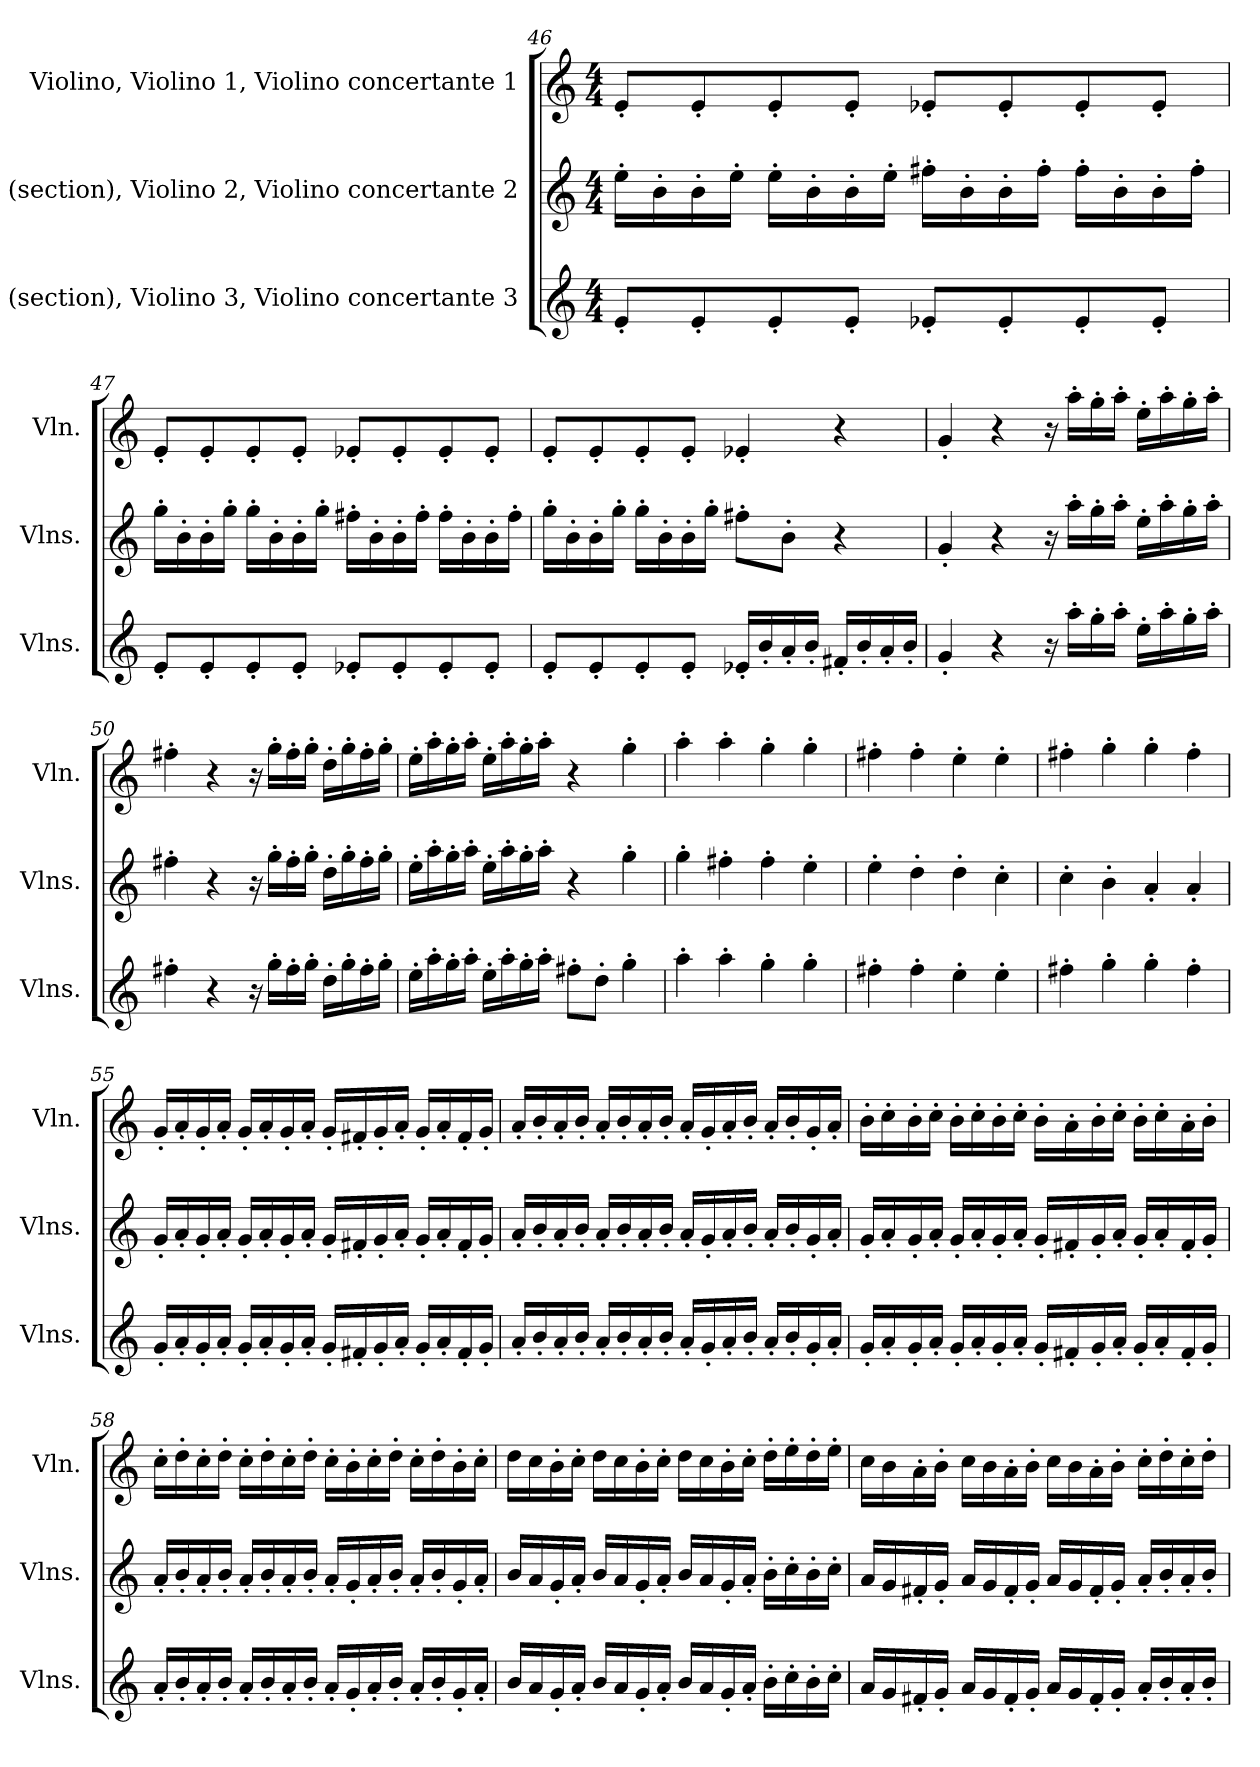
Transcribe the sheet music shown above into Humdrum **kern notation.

**kern	**kern	**kern
*part3	*part2	*part1
*staff3	*staff2	*staff1
*I"Violins (section), Violino 3, Violino concertante 3	*I"Violins (section), Violino 2, Violino concertante 2	*I"Violino, Violino 1, Violino concertante 1
*I'Vlns.	*I'Vlns.	*I'Vln.
*clefG2	*clefG2	*clefG2
*k[]	*k[]	*k[]
*M4/4	*M4/4	*M4/4
=46	=46	=46
8e'/L	16ee'\LL	8e'/L
.	16b'\	.
8e'/	16b'\	8e'/
.	16ee'\JJ	.
8e'/	16ee'\LL	8e'/
.	16b'\	.
8e'/J	16b'\	8e'/J
.	16ee'\JJ	.
8e-X'/L	16ff#X'\LL	8e-X'/L
.	16b'\	.
8e-'/	16b'\	8e-'/
.	16ff#'\JJ	.
8e-'/	16ff#'\LL	8e-'/
.	16b'\	.
8e-'/J	16b'\	8e-'/J
.	16ff#'\JJ	.
!!LO:LB:g=z
=47	=47	=47
8e'/L	16gg'\LL	8e'/L
.	16b'\	.
8e'/	16b'\	8e'/
.	16gg'\JJ	.
8e'/	16gg'\LL	8e'/
.	16b'\	.
8e'/J	16b'\	8e'/J
.	16gg'\JJ	.
8e-X'/L	16ff#X'\LL	8e-X'/L
.	16b'\	.
8e-'/	16b'\	8e-'/
.	16ff#'\JJ	.
8e-'/	16ff#'\LL	8e-'/
.	16b'\	.
8e-'/J	16b'\	8e-'/J
.	16ff#'\JJ	.
=48	=48	=48
8e'/L	16gg'\LL	8e'/L
.	16b'\	.
8e'/	16b'\	8e'/
.	16gg'\JJ	.
8e'/	16gg'\LL	8e'/
.	16b'\	.
8e'/J	16b'\	8e'/J
.	16gg'\JJ	.
16e-X'/LL	8ff#X'\L	4e-X'/
16b'/	.	.
16a'/	8b'\J	.
16b'/JJ	.	.
16f#X'/LL	4r	4r
16b'/	.	.
16a'/	.	.
16b'/JJ	.	.
!!LO:LB:g=z
=49	=49	=49
4g'/	4g'/	4g'/
4r	4r	4r
16r	16r	16r
16aa'\LL	16aa'\LL	16aa'\LL
16gg'\	16gg'\	16gg'\
16aa'\JJ	16aa'\JJ	16aa'\JJ
16ee'\LL	16ee'\LL	16ee'\LL
16aa'\	16aa'\	16aa'\
16gg'\	16gg'\	16gg'\
16aa'\JJ	16aa'\JJ	16aa'\JJ
=50	=50	=50
4ff#X'\	4ff#X'\	4ff#X'\
4r	4r	4r
16r	16r	16r
16gg'\LL	16gg'\LL	16gg'\LL
16ff#'\	16ff#'\	16ff#'\
16gg'\JJ	16gg'\JJ	16gg'\JJ
16dd'\LL	16dd'\LL	16dd'\LL
16gg'\	16gg'\	16gg'\
16ff#'\	16ff#'\	16ff#'\
16gg'\JJ	16gg'\JJ	16gg'\JJ
=51	=51	=51
16ee'\LL	16ee'\LL	16ee'\LL
16aa'\	16aa'\	16aa'\
16gg'\	16gg'\	16gg'\
16aa'\JJ	16aa'\JJ	16aa'\JJ
16ee'\LL	16ee'\LL	16ee'\LL
16aa'\	16aa'\	16aa'\
16gg'\	16gg'\	16gg'\
16aa'\JJ	16aa'\JJ	16aa'\JJ
8ff#X'\L	4r	4r
8dd'\J	.	.
4gg'\	4gg'\	4gg'\
!!LO:PB:g=z
=52	=52	=52
4aa'\	4gg'\	4aa'\
4aa'\	4ff#X'\	4aa'\
4gg'\	4ff#'\	4gg'\
4gg'\	4ee'\	4gg'\
=53	=53	=53
4ff#X'\	4ee'\	4ff#X'\
4ff#'\	4dd'\	4ff#'\
4ee'\	4dd'\	4ee'\
4ee'\	4cc'\	4ee'\
=54	=54	=54
4ff#X'\	4cc'\	4ff#X'\
4gg'\	4b'\	4gg'\
4gg'\	4a'/	4gg'\
4ff#'\	4a'/	4ff#'\
=55	=55	=55
16g'/LL	16g'/LL	16g'/LL
16a'/	16a'/	16a'/
16g'/	16g'/	16g'/
16a'/JJ	16a'/JJ	16a'/JJ
16g'/LL	16g'/LL	16g'/LL
16a'/	16a'/	16a'/
16g'/	16g'/	16g'/
16a'/JJ	16a'/JJ	16a'/JJ
16g'/LL	16g'/LL	16g'/LL
16f#X'/	16f#X'/	16f#X'/
16g'/	16g'/	16g'/
16a'/JJ	16a'/JJ	16a'/JJ
16g'/LL	16g'/LL	16g'/LL
16a'/	16a'/	16a'/
16f#'/	16f#'/	16f#'/
16g'/JJ	16g'/JJ	16g'/JJ
!!LO:LB:g=z
=56	=56	=56
16a'/LL	16a'/LL	16a'/LL
*	*	*MM109
16b'/	16b'/	16b'/
16a'/	16a'/	16a'/
16b'/JJ	16b'/JJ	16b'/JJ
16a'/LL	16a'/LL	16a'/LL
16b'/	16b'/	16b'/
16a'/	16a'/	16a'/
16b'/JJ	16b'/JJ	16b'/JJ
16a'/LL	16a'/LL	16a'/LL
16g'/	16g'/	16g'/
16a'/	16a'/	16a'/
16b'/JJ	16b'/JJ	16b'/JJ
16a'/LL	16a'/LL	16a'/LL
16b'/	16b'/	16b'/
16g'/	16g'/	16g'/
16a'/JJ	16a'/JJ	16a'/JJ
=57	=57	=57
*	*	*^
16g'/LL	16g'/LL	16b'\LL	16.ryy
16a'/	16a'/	16cc'\	.
*	*	*MM110	*
.	.	.	2ryy
16g'/	16g'/	16b'\	.
16a'/JJ	16a'/JJ	16cc'\JJ	.
16g'/LL	16g'/LL	16b'\LL	.
16a'/	16a'/	16cc'\	.
16g'/	16g'/	16b'\	.
16a'/JJ	16a'/JJ	16cc'\JJ	.
16g'/LL	16g'/LL	16b'\LL	.
16f#X'/	16f#X'/	16a'\	.
.	.	.	4ryy
16g'/	16g'/	16b'\	.
16a'/JJ	16a'/JJ	16cc'\JJ	.
16g'/LL	16g'/LL	16b'\LL	.
16a'/	16a'/	16cc'\	.
.	.	.	8ryy
16f#'/	16f#'/	16a'\	.
16g'/JJ	16g'/JJ	16b'\JJ	.
.	.	.	32ryy
*	*	*v	*v
!!LO:LB:g=z
=58	=58	=58
16a'/LL	16a'/LL	16cc'\LL
16b'/	16b'/	16dd'\
*	*	*MM111
16a'/	16a'/	16cc'\
16b'/JJ	16b'/JJ	16dd'\JJ
16a'/LL	16a'/LL	16cc'\LL
16b'/	16b'/	16dd'\
16a'/	16a'/	16cc'\
16b'/JJ	16b'/JJ	16dd'\JJ
16a'/LL	16a'/LL	16cc'\LL
16g'/	16g'/	16b'\
16a'/	16a'/	16cc'\
16b'/JJ	16b'/JJ	16dd'\JJ
16a'/LL	16a'/LL	16cc'\LL
16b'/	16b'/	16dd'\
16g'/	16g'/	16b'\
16a'/JJ	16a'/JJ	16cc'\JJ
=59	=59	=59
16b/LL	16b/LL	16dd\LL
16a/	16a/	16cc\
16g'/	16g'/	16b'\
*	*	*MM112
16a'/JJ	16a'/JJ	16cc'\JJ
16b/LL	16b/LL	16dd\LL
16a/	16a/	16cc\
16g'/	16g'/	16b'\
16a'/JJ	16a'/JJ	16cc'\JJ
16b/LL	16b/LL	16dd\LL
16a/	16a/	16cc\
16g'/	16g'/	16b'\
16a'/JJ	16a'/JJ	16cc'\JJ
16b'\LL	16b'\LL	16dd'\LL
16cc'\	16cc'\	16ee'\
16b'\	16b'\	16dd'\
16cc'\JJ	16cc'\JJ	16ee'\JJ
!!LO:LB:g=z
=60	=60	=60
*	*	*^
16a/LL	16a/LL	16cc\LL	8..ryy
16g/	16g/	16b\	.
16f#X'/	16f#X'/	16a'\	.
16g'/JJ	16g'/JJ	16b'\JJ	.
*	*	*MM113	*
.	.	.	2ryy
16a/LL	16a/LL	16cc\LL	.
16g/	16g/	16b\	.
16f#'/	16f#'/	16a'\	.
16g'/JJ	16g'/JJ	16b'\JJ	.
16a/LL	16a/LL	16cc\LL	.
16g/	16g/	16b\	.
16f#'/	16f#'/	16a'\	.
16g'/JJ	16g'/JJ	16b'\JJ	.
.	.	.	4ryy
16a'/LL	16a'/LL	16cc'\LL	.
16b'/	16b'/	16dd'\	.
16a'/	16a'/	16cc'\	.
16b'/JJ	16b'/JJ	16dd'\JJ	.
.	.	.	32ryy
*	*	*v	*v
=	=	=
*-	*-	*-
